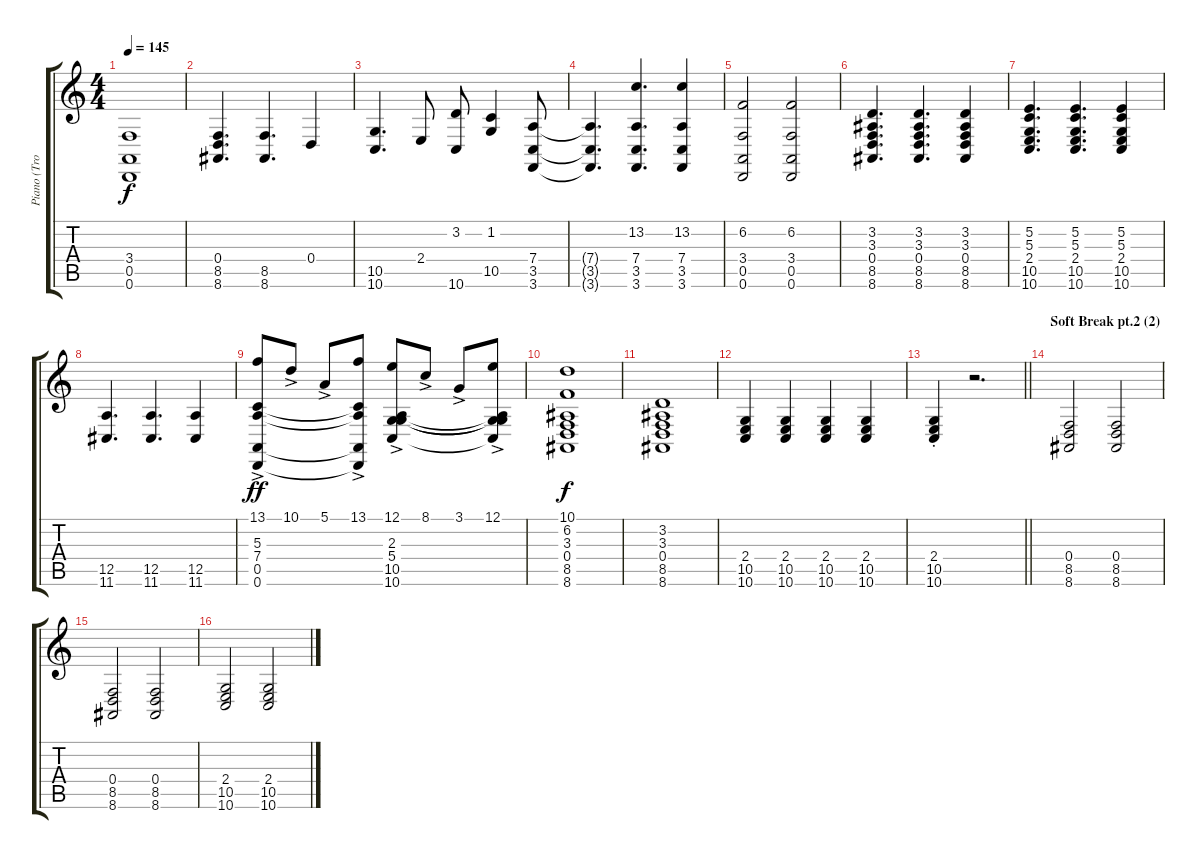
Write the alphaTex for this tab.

\track ("Piano (Trombone)" "Piano (Tro") {instrument acousticgrandpiano}
\staff {score tabs}
\tuning (E4 B3 G3 D3 A2 D2) {hide}
\ts (4 4)
\tempo 145
\clef g2
\ks c
(3.4 0.5 0.6).1{dy f} |
(0.4 8.5 8.6).4{d} (8.5 8.6).4{d} 0.4.4 |
(10.5 10.6).4{d} 2.4.8 (3.2 10.6).8 (1.2 10.5).4 (7.4 3.5 3.6).8 |
(7.4{t} 3.5{t} 3.6{t}).4{d} (13.2 7.4 3.5 3.6).4{d} (13.2 7.4 3.5 3.6).4 |
(6.2 3.4 0.5 0.6).2 (6.2 3.4 0.5 0.6).2 |
(3.2 3.3 0.4 8.5 8.6).4{d} (3.2 3.3 0.4 8.5 8.6).4{d} (3.2 3.3 0.4 8.5 8.6).4 |
(5.2 5.3 2.4 10.5 10.6).4{d} (5.2 5.3 2.4 10.5 10.6).4{d} (5.2 5.3 2.4 10.5 10.6).4 |
(12.5 11.6).4{d} (12.5 11.6).4{d} (12.5 11.6).4 |
(13.1{ac} 5.3 7.4 0.5 0.6).8{dy ff} 10.1{ac}.8 5.1{ac}.8 (13.1{ac} 5.3{t} 7.4{t} 0.5{t} 0.6{t}).8 (12.1{ac} 2.3 5.4 10.5 10.6).8 8.1{ac}.8 3.1{ac}.8 (12.1{ac} 2.3{t} 5.4{t} 10.5{t} 10.6{t}).8 |
(10.1 6.2 3.3 0.4 8.5 8.6).1{dy f} |
(3.2 3.3 0.4 8.5 8.6).1 |
(2.4 10.5 10.6).4 (2.4 10.5 10.6).4 (2.4 10.5 10.6).4 (2.4 10.5 10.6).4 |
\barLineRight lightlight
(2.4{st} 10.5{st} 10.6{st}).4 r.2{d} |
\section ("" "Soft Break pt.2 (2)")
(0.4 8.5 8.6).2 (0.4 8.5 8.6).2 |
(0.4 8.5 8.6).2 (0.4 8.5 8.6).2 |
(2.4 10.5 10.6).2 (2.4 10.5 10.6).2
